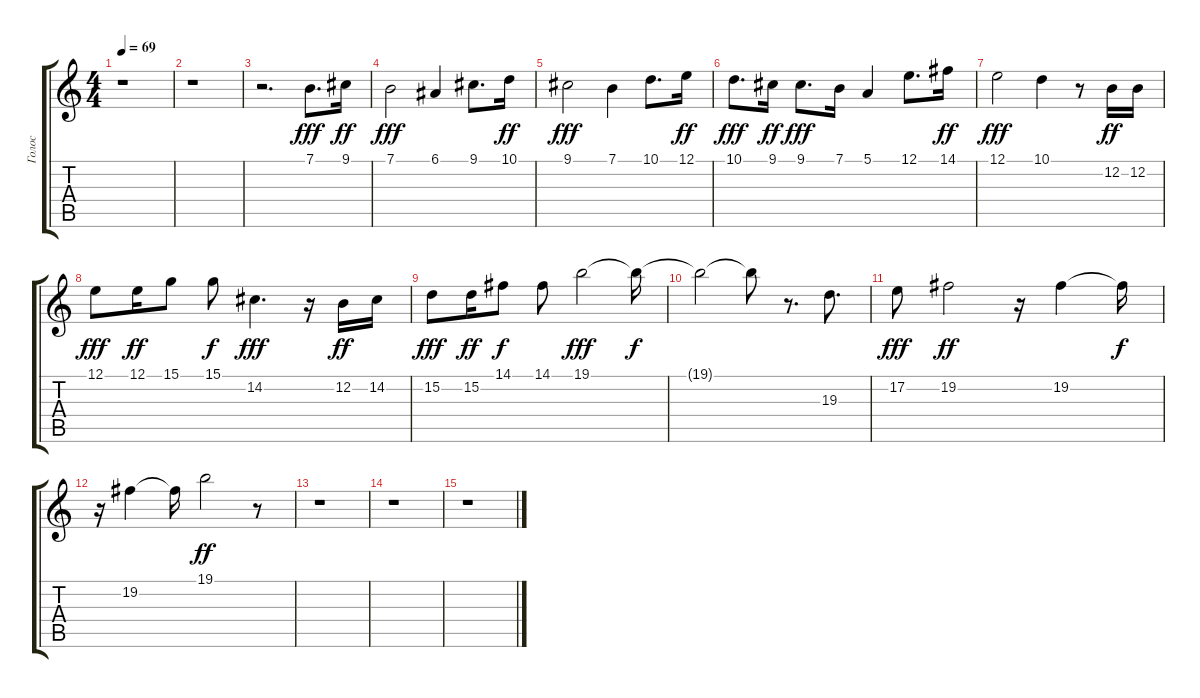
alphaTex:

\track ("Голос" "Голос") {instrument acousticgrandpiano}
\staff {score tabs}
\tuning (E4 B3 G3 D3 A2 E2) {hide}
\ts (4 4)
\tempo 69
\clef g2
\ks c
r.1{dy fff} |
r.1 |
r.2{d} 7.1.8{d} 9.1.16{dy ff} |
7.1.2{dy fff} 6.1.4 9.1.8{d} 10.1.16{dy ff} |
9.1.2{dy fff} 7.1.4 10.1.8{d} 12.1.16{dy ff} |
10.1.8{d dy fff} 9.1.16{dy ff} 9.1.8{d dy fff} 7.1.16 5.1.4 12.1.8{d} 14.1.16{dy ff} |
12.1.2{dy fff} 10.1.4 r.8 12.2.16{dy ff} 12.2.16 |
12.1.8{dy fff} 12.1.16{dy ff} 15.1.8 15.1.8{dy f} 14.2.4{d dy fff} r.16 12.2.16{dy ff} 14.2.16 |
15.2.8{dy fff} 15.2.16{dy ff} 14.1.8{dy f} 14.1.8 19.1.2{dy fff} 19.1{t}.16{dy f} |
19.1{t}.2 19.1{t}.8 r.8{d} 19.3.8{d} |
17.2.8{dy fff} 19.2.2{dy ff} r.16 19.2.4 19.2{t}.16{dy f} |
r.16 19.2.4 19.2{t}.16 19.1.2{dy ff} r.8 |
r.1 |
r.1 |
r.1
